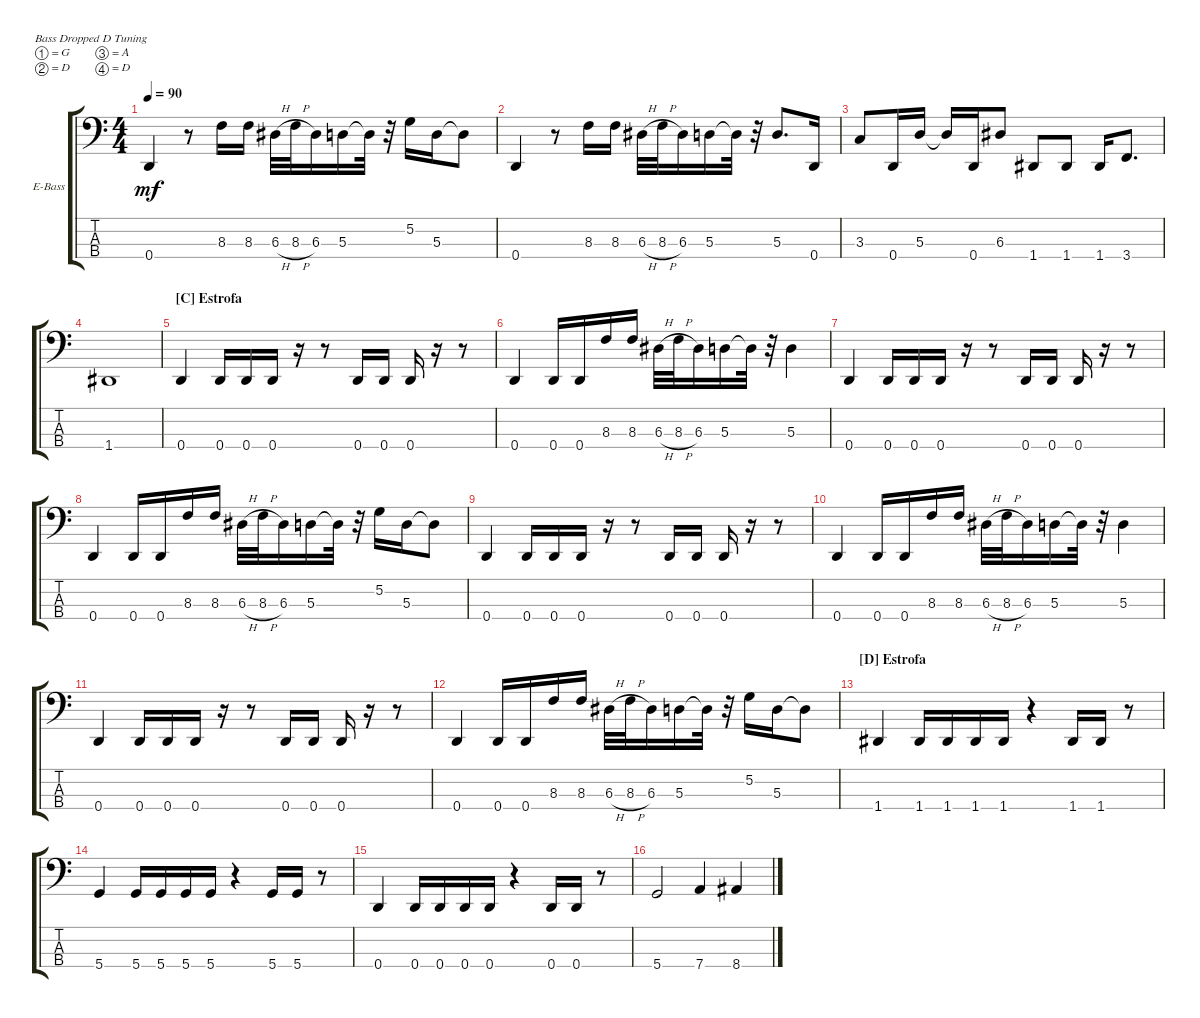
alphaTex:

\bracketExtendMode groupsimilarinstruments
\firstSystemTrackNameOrientation horizontal
\otherSystemsTrackNameOrientation horizontal
\track ("Johnny Christ" "E-Bass") {instrument electricbassfinger}
\staff {score tabs}
\tuning (G2 D2 A1 D1)
\ts (4 4)
\tempo 90
\clef f4
\ks c
0.4.4{dy mf} r.8 8.3.16 8.3.16 6.3{h}.32 8.3{h}.32 6.3.16 5.3.16 5.3{t}.32 r.32 5.2.16 5.3.16 5.3{t}.8 |
0.4.4 r.8 8.3.16 8.3.16 6.3{h}.32 8.3{h}.32 6.3.16 5.3.16 5.3{t}.32 r.32 5.3.8{d} 0.4.16 |
3.3.8 0.4.16 5.3.16 5.3{t}.16 0.4.16 6.3.8 1.4.8 1.4.8 1.4.16 3.4.8{d} |
1.4.1 |
\section ("C" "Estrofa")
0.4.4 0.4.16 0.4.16 0.4.16 r.16 r.8 0.4.16 0.4.16 0.4.16 r.16 r.8 |
0.4.4 0.4.16 0.4.16 8.3.16 8.3.16 6.3{h}.32 8.3{h}.32 6.3.16 5.3.16 5.3{t}.32 r.32 5.3.4 |
0.4.4 0.4.16 0.4.16 0.4.16 r.16 r.8 0.4.16 0.4.16 0.4.16 r.16 r.8 |
0.4.4 0.4.16 0.4.16 8.3.16 8.3.16 6.3{h}.32 8.3{h}.32 6.3.16 5.3.16 5.3{t}.32 r.32 5.2.16 5.3.16 5.3{t}.8 |
0.4.4 0.4.16 0.4.16 0.4.16 r.16 r.8 0.4.16 0.4.16 0.4.16 r.16 r.8 |
0.4.4 0.4.16 0.4.16 8.3.16 8.3.16 6.3{h}.32 8.3{h}.32 6.3.16 5.3.16 5.3{t}.32 r.32 5.3.4 |
0.4.4 0.4.16 0.4.16 0.4.16 r.16 r.8 0.4.16 0.4.16 0.4.16 r.16 r.8 |
0.4.4 0.4.16 0.4.16 8.3.16 8.3.16 6.3{h}.32 8.3{h}.32 6.3.16 5.3.16 5.3{t}.32 r.32 5.2.16 5.3.16 5.3{t}.8 |
\section ("D" "Estrofa")
1.4.4 1.4.16 1.4.16 1.4.16 1.4.16 r.4 1.4.16 1.4.16 r.8 |
5.4.4 5.4.16 5.4.16 5.4.16 5.4.16 r.4 5.4.16 5.4.16 r.8 |
0.4.4 0.4.16 0.4.16 0.4.16 0.4.16 r.4 0.4.16 0.4.16 r.8 |
5.4.2 7.4.4 8.4.4
